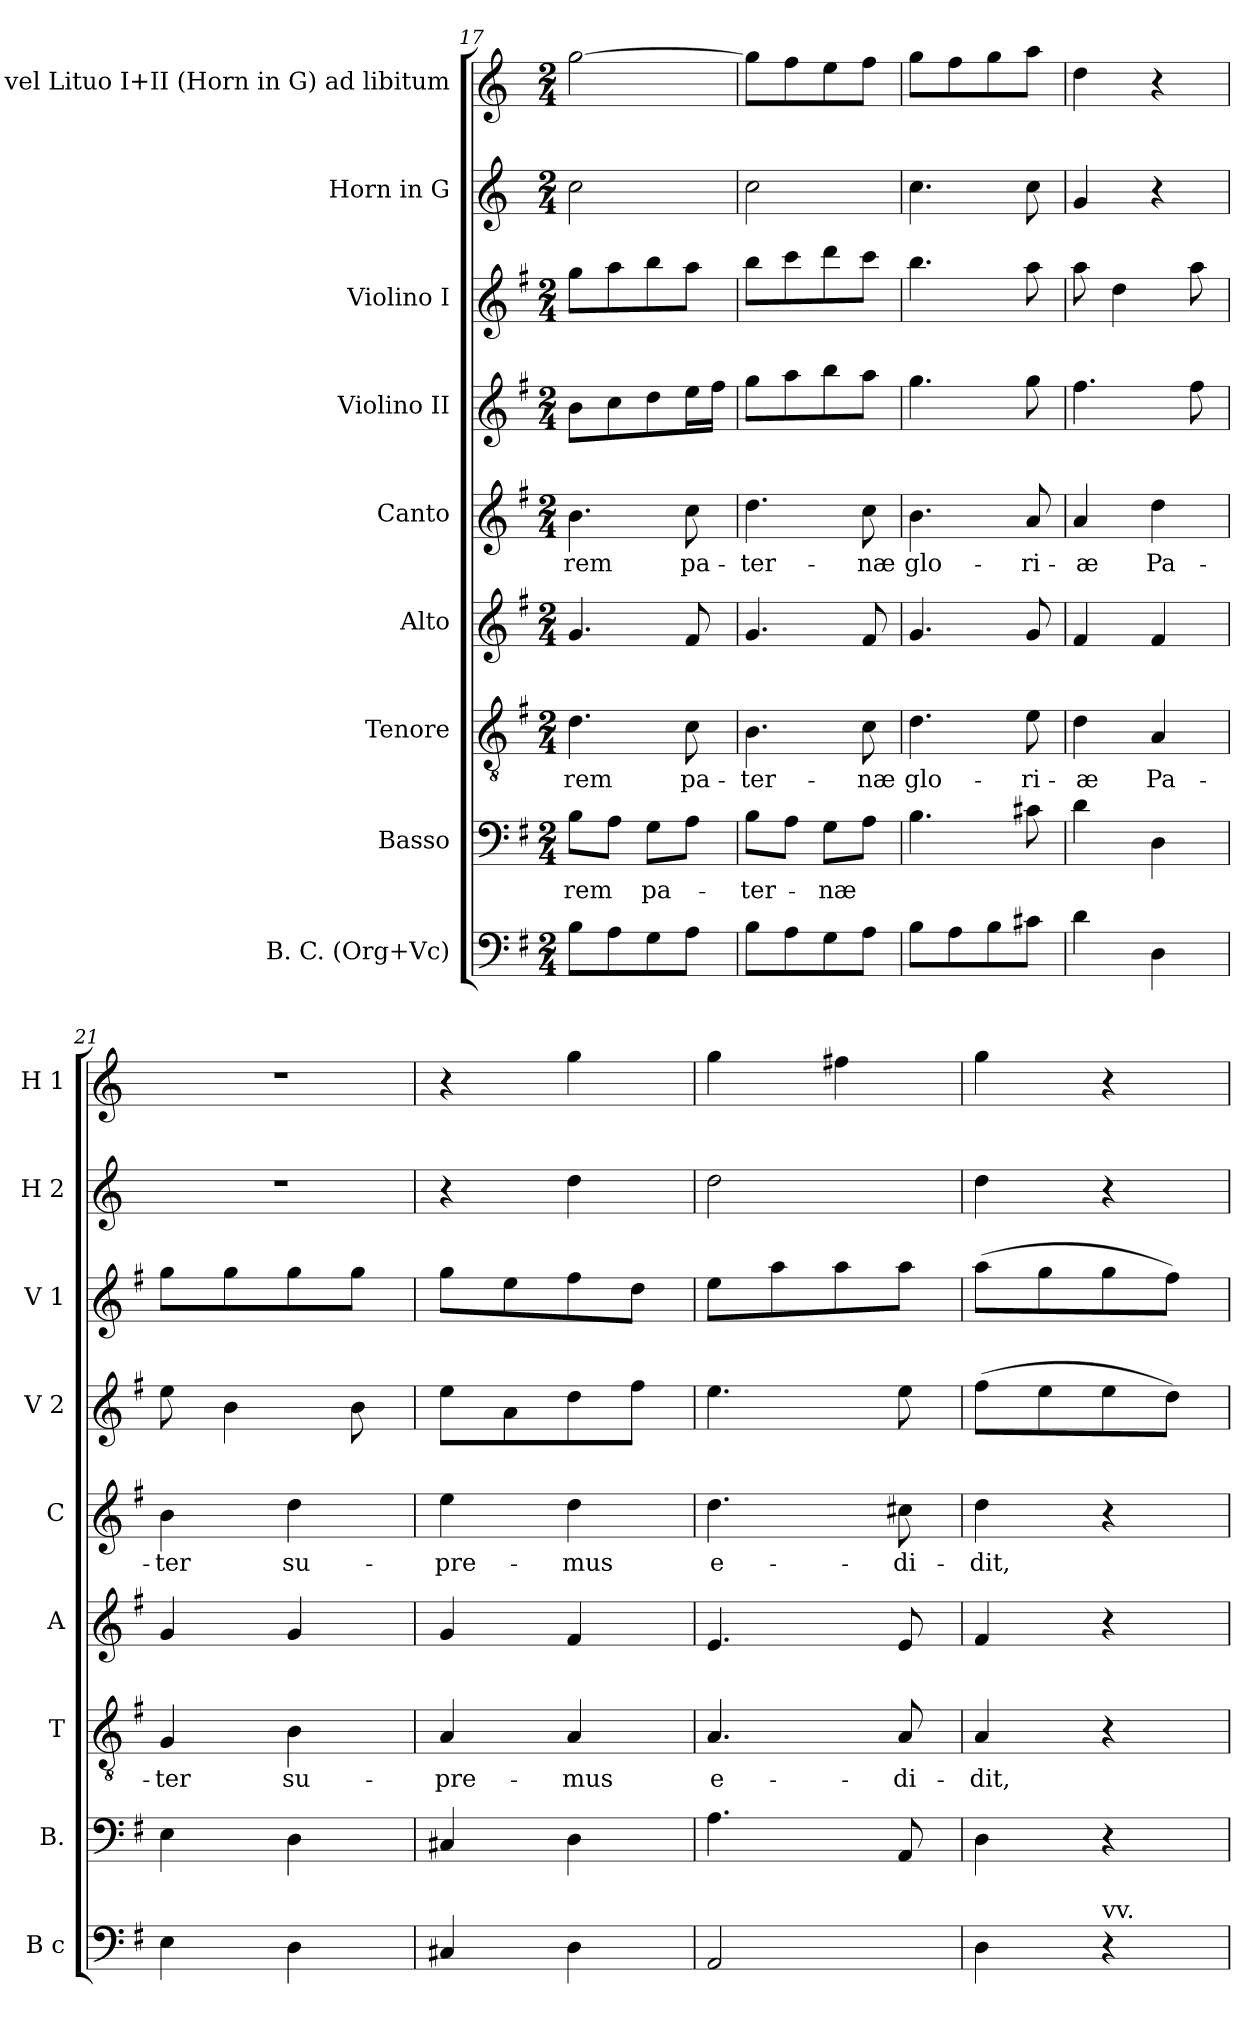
**kern	**kern	**text	**kern	**text	**kern	**kern	**text	**kern	**kern	**kern	**kern
*part9	*part8	*part8	*part7	*part7	*part6	*part5	*part5	*part4	*part3	*part2	*part1
*staff9	*staff8	*staff8	*staff7	*staff7	*staff6	*staff5	*staff5	*staff4	*staff3	*staff2	*staff1
*I"B. C. (Org+Vc)	*I"Basso	*	*I"Tenore	*	*I"Alto	*I"Canto	*	*I"Violino II	*I"Violino I	*I"Horn in G	*I"Tuba vel Lituo I+II (Horn  in G) ad libitum
*I'B c	*I'B.	*	*I'T	*	*I'A	*I'C	*	*I'V 2	*I'V 1	*I'H 2	*I'H 1
*clefF4	*clefF4	*	*clefGv2	*	*clefG2	*clefG2	*	*clefG2	*clefG2	*clefG2	*clefG2
*	*	*	*	*	*	*	*	*	*	*ITrd3c5	*ITrd3c5
*k[f#]	*k[f#]	*	*k[f#]	*	*k[f#]	*k[f#]	*	*k[f#]	*k[f#]	*k[f#]	*k[f#]
*M2/4	*M2/4	*	*M2/4	*	*M2/4	*M2/4	*	*M2/4	*M2/4	*M2/4	*M2/4
=17	=17	=17	=17	=17	=17	=17	=17	=17	=17	=17	=17
!	!	!LO:LY:b	!	!LO:LY:b	!	!	!LO:LY:b	!	!	!	!
8B\L	8B\L	-rem	4.d\	-rem	4.g/	4.b\	-rem	8b\L	8gg\L	2g\	[2dd\
8A\	8A\J	.	.	.	.	.	.	8cc\	8aa\	.	.
!	!	!LO:LY:b	!	!	!	!	!	!	!	!	!
8G\	8G\L	pa-	.	.	.	.	.	8dd\	8bb\	.	.
!	!	!	!	!LO:LY:b	!	!	!LO:LY:b	!	!	!	!
8A\J	8A\J	.	8c\	pa-	8f#/	8cc\	pa-	16ee\L	8aa\J	.	.
.	.	.	.	.	.	.	.	16ff#\JJ	.	.	.
=18	=18	=18	=18	=18	=18	=18	=18	=18	=18	=18	=18
!	!	!LO:LY:b	!	!LO:LY:b	!	!	!LO:LY:b	!	!	!	!
8B\L	8B\L	-ter-	4.B\	-ter-	4.g/	4.dd\	-ter-	8gg\L	8bb\L	2g\	8dd\L]
8A\	8A\J	.	.	.	.	.	.	8aa\	8ccc\	.	8cc\
!	!	!LO:LY:b	!	!	!	!	!	!	!	!	!
8G\	8G\L	-næ	.	.	.	.	.	8bb\	8ddd\	.	8b\
!	!	!	!	!LO:LY:b	!	!	!LO:LY:b	!	!	!	!
8A\J	8A\J	.	8c\	-næ	8f#/	8cc\	-næ	8aa\J	8ccc\J	.	8cc\J
!!LO:LB:g=z
=19	=19	=19	=19	=19	=19	=19	=19	=19	=19	=19	=19
!	!	!	!	!LO:LY:b	!	!	!LO:LY:b	!	!	!	!
8B\L	4.B\	.	4.d\	glo-	4.g/	4.b\	glo-	4.gg\	4.bb\	4.g\	8dd\L
8A\	.	.	.	.	.	.	.	.	.	.	8cc\
8B\	.	.	.	.	.	.	.	.	.	.	8dd\
!	!	!	!	!LO:LY:b	!	!	!LO:LY:b	!	!	!	!
8c#X\J	8c#X\	.	8e\	-ri-	8g/	8a/	-ri-	8gg\	8aa\	8g\	8ee\J
=20	=20	=20	=20	=20	=20	=20	=20	=20	=20	=20	=20
!	!	!	!	!LO:LY:b	!	!	!LO:LY:b	!	!	!	!
4d\	4d\	.	4d\	-æ	4f#/	4a/	-æ	4.ff#\	8aa\	4d/	4a\
.	.	.	.	.	.	.	.	.	4dd\	.	.
!	!	!	!	!LO:LY:b	!	!	!LO:LY:b	!	!	!	!
4D\	4D\	.	4A/	Pa-	4f#/	4dd\	Pa-	.	.	4r	4r
.	.	.	.	.	.	.	.	8ff#\	8aa\	.	.
=21	=21	=21	=21	=21	=21	=21	=21	=21	=21	=21	=21
!	!	!	!	!LO:LY:b	!	!	!LO:LY:b	!	!	!	!
4E\	4E\	.	4G/	-ter	4g/	4b\	-ter	8ee\	8gg\L	2r	2r
.	.	.	.	.	.	.	.	4b\	8gg\	.	.
!	!	!	!	!LO:LY:b	!	!	!LO:LY:b	!	!	!	!
4D\	4D\	.	4B\	su-	4g/	4dd\	su-	.	8gg\	.	.
.	.	.	.	.	.	.	.	8b\	8gg\J	.	.
=22	=22	=22	=22	=22	=22	=22	=22	=22	=22	=22	=22
!	!	!	!	!LO:LY:b	!	!	!LO:LY:b	!	!	!	!
4C#X/	4C#X/	.	4A/	-pre-	4g/	4ee\	-pre-	8ee\L	8gg\L	4r	4r
.	.	.	.	.	.	.	.	8a\	8ee\	.	.
!	!	!	!	!LO:LY:b	!	!	!LO:LY:b	!	!	!	!
4D\	4D\	.	4A/	-mus	4f#/	4dd\	-mus	8dd\	8ff#\	4a\	4dd\
.	.	.	.	.	.	.	.	8ff#\J	8dd\J	.	.
=23	=23	=23	=23	=23	=23	=23	=23	=23	=23	=23	=23
!	!	!	!	!LO:LY:b	!	!	!LO:LY:b	!	!	!	!
2AA/	4.A\	.	4.A/	e-	4.e/	4.dd\	e-	4.ee\	8ee\L	2a\	4dd\
.	.	.	.	.	.	.	.	.	8aa\	.	.
.	.	.	.	.	.	.	.	.	8aa\	.	4cc#X\
!	!	!	!	!LO:LY:b	!	!	!LO:LY:b	!	!	!	!
.	8AA/	.	8A/	-di-	8e/	8cc#X\	-di-	8ee\	8aa\J	.	.
=24	=24	=24	=24	=24	=24	=24	=24	=24	=24	=24	=24
!	!	!	!	!LO:LY:b	!	!	!LO:LY:b	!	!	!	!
4D\	4D\	.	4A/	-dit,	4f#/	4dd\	-dit,	(8ff#\L	(8aa\L	4a\	4dd\
.	.	.	.	.	.	.	.	8ee\	8gg\	.	.
!LO:TX:a:t=vv.	!	!	!	!	!	!	!	!	!	!	!
4r	4r	.	4r	.	4r	4r	.	8ee\	8gg\	4r	4r
.	.	.	.	.	.	.	.	8dd\J)	8ff#\J)	.	.
=	=	=	=	=	=	=	=	=	=	=	=
*-	*-	*-	*-	*-	*-	*-	*-	*-	*-	*-	*-
